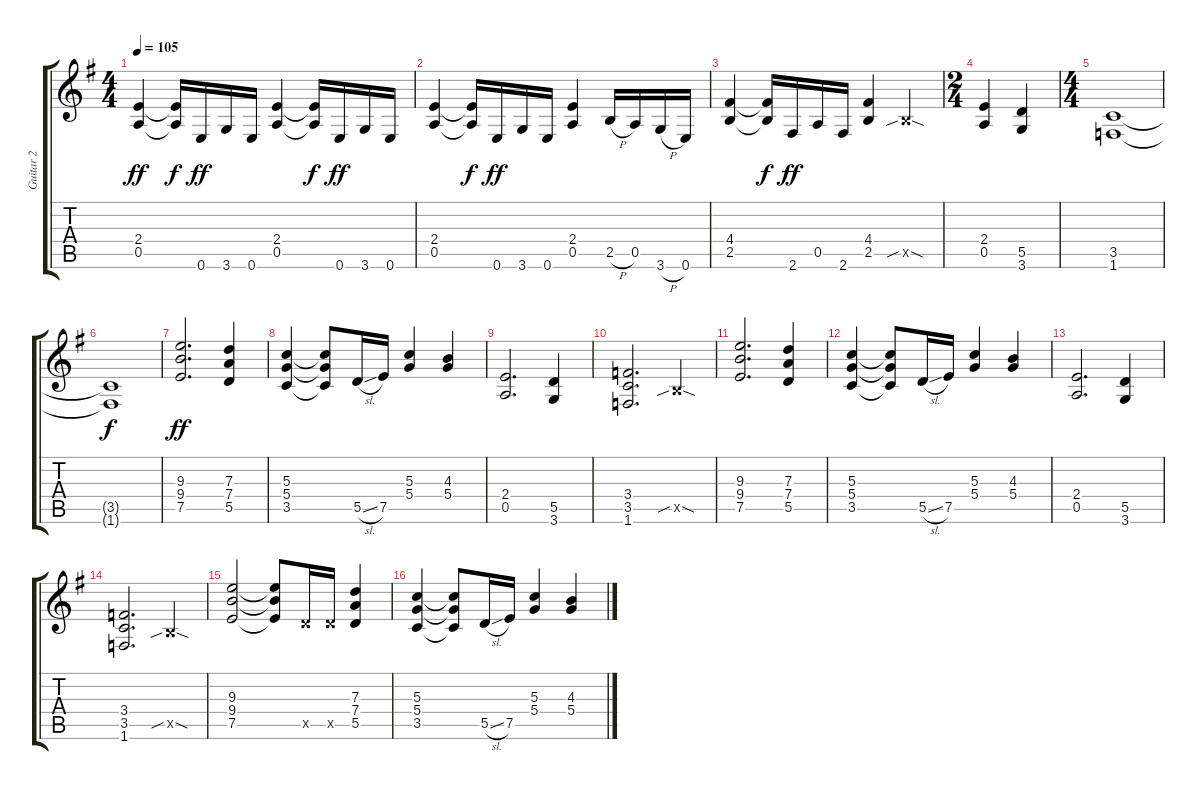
\track ("Guitar 2" "Guitar 2") {instrument distortionguitar}
\staff {score tabs}
\tuning (E4 B3 G3 D3 A2 E2) {hide}
\ts (4 4)
\tempo 105
\clef g2
\ks eminor
(2.4 0.5).4{dy ff} (2.4{t} 0.5{t}).16{dy f} 0.6.16{dy ff} 3.6.16 0.6.16 (2.4 0.5).4 (2.4{t} 0.5{t}).16{dy f} 0.6.16{dy ff} 3.6.16 0.6.16 |
(2.4 0.5).4 (2.4{t} 0.5{t}).16{dy f} 0.6.16{dy ff} 3.6.16 0.6.16 (2.4 0.5).4 2.5{h}.16 0.5.16 3.6{h}.16 0.6.16 |
(4.4 2.5).4 (4.4{t} 2.5{t}).16{dy f} 2.6.16{dy ff} 0.5.16 2.6.16 (4.4 2.5).4 2.5{sib sod x}.4 |
\ts (2 4)
(2.4 0.5).4 (5.5 3.6).4 |
\ts (4 4)
(3.5 1.6).1 |
(3.5{t} 1.6{t}).1{dy f} |
(9.3 9.4 7.5).2{d dy ff beam Up} (7.3 7.4 5.5).4 |
(5.3 5.4 3.5).4 (5.3{t} 5.4{t} 3.5{t}).8 5.5{sl}.16 7.5.16 (5.3 5.4).4 (4.3 5.4).4 |
(2.4 0.5).2{d} (5.5 3.6).4 |
(3.4 3.5 1.6).2{d} 2.5{sib sod x}.4 |
(9.3 9.4 7.5).2{d beam Up} (7.3 7.4 5.5).4 |
(5.3 5.4 3.5).4 (5.3{t} 5.4{t} 3.5{t}).8 5.5{sl}.16 7.5.16 (5.3 5.4).4 (4.3 5.4).4 |
(2.4 0.5).2{d} (5.5 3.6).4 |
(3.4 3.5 1.6).2{d} 2.5{sib sod x}.4 |
(9.3 9.4 7.5).2 (9.3{t} 9.4{t} 7.5{t}).8 5.5{x}.16 5.5{x}.16 (7.3 7.4 5.5).4 |
(5.3 5.4 3.5).4 (5.3{t} 5.4{t} 3.5{t}).8 5.5{sl}.16 7.5.16 (5.3 5.4).4 (4.3 5.4).4
